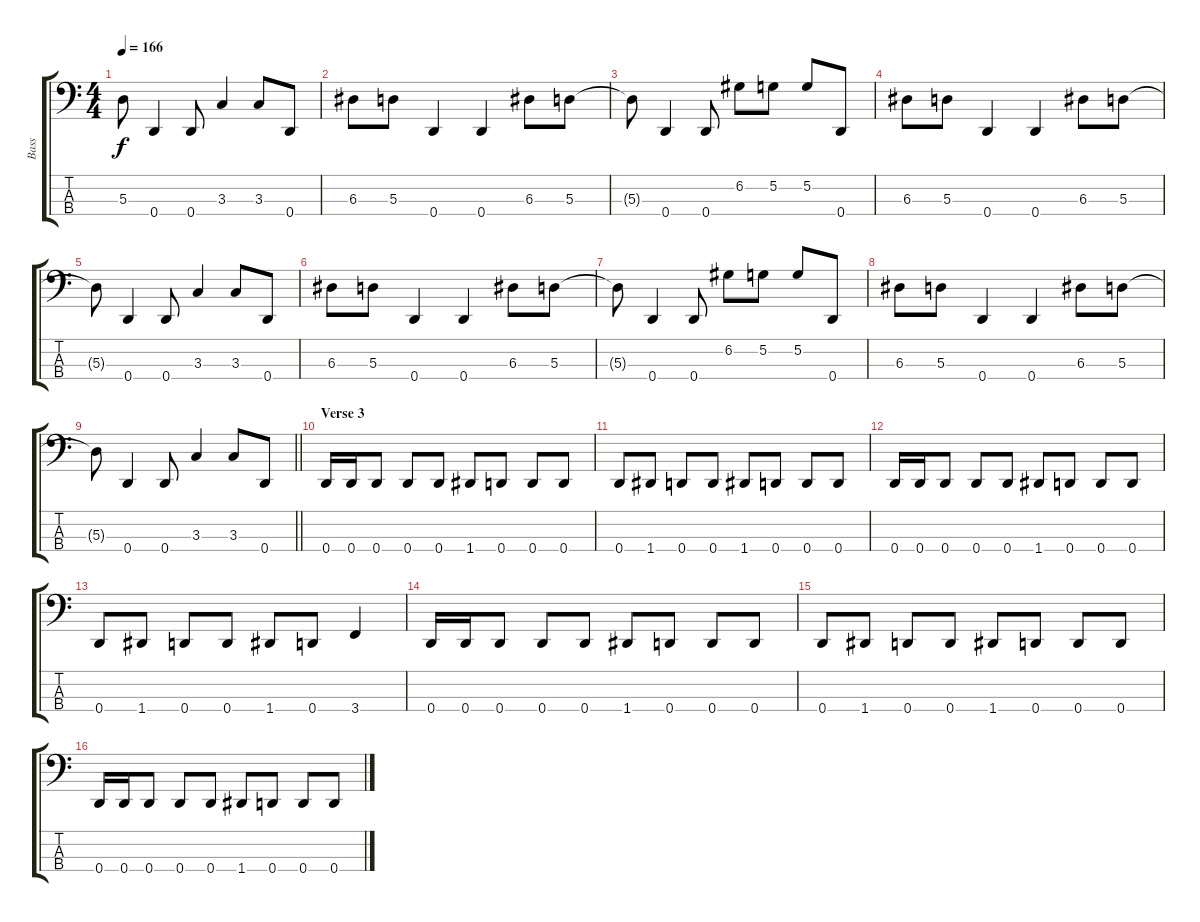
\track ("Bass" "Bass") {instrument electricbassfinger}
\staff {score tabs}
\tuning (G2 D2 A1 D1) {hide}
\ts (4 4)
\tempo 166
\clef f4
\ks c
5.3{t}.8{dy f} 0.4.4 0.4.8 3.3.4 3.3.8 0.4.8 |
6.3.8 5.3.8 0.4.4 0.4.4 6.3.8 5.3.8 |
5.3{t}.8 0.4.4 0.4.8 6.2.8 5.2.8 5.2.8 0.4.8 |
6.3.8 5.3.8 0.4.4 0.4.4 6.3.8 5.3.8 |
5.3{t}.8 0.4.4 0.4.8 3.3.4 3.3.8 0.4.8 |
6.3.8 5.3.8 0.4.4 0.4.4 6.3.8 5.3.8 |
5.3{t}.8 0.4.4 0.4.8 6.2.8 5.2.8 5.2.8 0.4.8 |
6.3.8 5.3.8 0.4.4 0.4.4 6.3.8 5.3.8 |
\barLineRight lightlight
5.3{t}.8 0.4.4 0.4.8 3.3.4 3.3.8 0.4.8 |
\section ("" "Verse 3")
0.4.16 0.4.16 0.4.8 0.4.8 0.4.8 1.4.8 0.4.8 0.4.8 0.4.8 |
0.4.8 1.4.8 0.4.8 0.4.8 1.4.8 0.4.8 0.4.8 0.4.8 |
0.4.16 0.4.16 0.4.8 0.4.8 0.4.8 1.4.8 0.4.8 0.4.8 0.4.8 |
0.4.8 1.4.8 0.4.8 0.4.8 1.4.8 0.4.8 3.4.4 |
0.4.16 0.4.16 0.4.8 0.4.8 0.4.8 1.4.8 0.4.8 0.4.8 0.4.8 |
0.4.8 1.4.8 0.4.8 0.4.8 1.4.8 0.4.8 0.4.8 0.4.8 |
0.4.16 0.4.16 0.4.8 0.4.8 0.4.8 1.4.8 0.4.8 0.4.8 0.4.8
